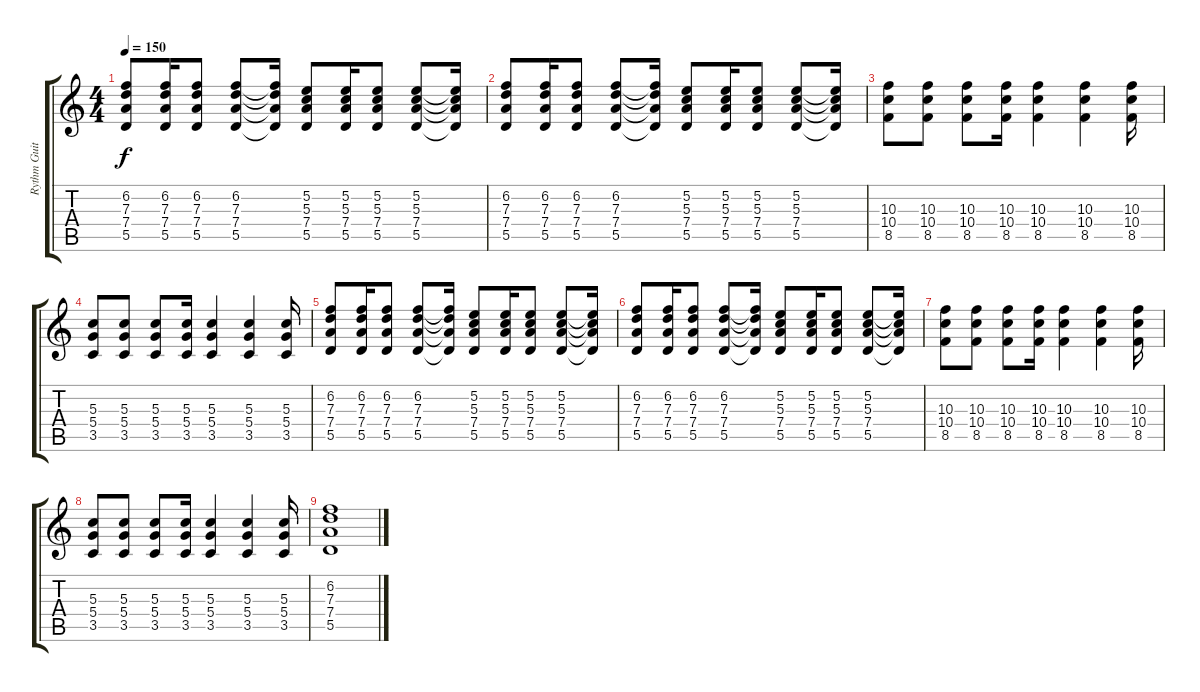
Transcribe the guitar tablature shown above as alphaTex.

\track ("Rythm Guitar" "Rythm Guit") {instrument overdrivenguitar}
\staff {score tabs}
\tuning (E4 B3 G3 D3 A2 E2) {hide}
\ts (4 4)
\tempo 150
\clef g2
\ks c
(6.2 7.3 7.4 5.5).8{dy f} (6.2 7.3 7.4 5.5).16 (6.2 7.3 7.4 5.5).8 (6.2 7.3 7.4 5.5).8 (6.2{t} 7.3{t} 7.4{t} 5.5{t}).16 (5.2 5.3 7.4 5.5).8 (5.2 5.3 7.4 5.5).16 (5.2 5.3 7.4 5.5).8 (5.2 5.3 7.4 5.5).8 (5.2{t} 5.3{t} 7.4{t} 5.5{t}).16 |
(6.2 7.3 7.4 5.5).8 (6.2 7.3 7.4 5.5).16 (6.2 7.3 7.4 5.5).8 (6.2 7.3 7.4 5.5).8 (6.2{t} 7.3{t} 7.4{t} 5.5{t}).16 (5.2 5.3 7.4 5.5).8 (5.2 5.3 7.4 5.5).16 (5.2 5.3 7.4 5.5).8 (5.2 5.3 7.4 5.5).8 (5.2{t} 5.3{t} 7.4{t} 5.5{t}).16 |
(10.3 10.4 8.5).8 (10.3 10.4 8.5).8 (10.3 10.4 8.5).8 (10.3 10.4 8.5).16 (10.3 10.4 8.5).4 (10.3 10.4 8.5).4 (10.3 10.4 8.5).16 |
(5.3 5.4 3.5).8 (5.3 5.4 3.5).8 (5.3 5.4 3.5).8 (5.3 5.4 3.5).16 (5.3 5.4 3.5).4 (5.3 5.4 3.5).4 (5.3 5.4 3.5).16 |
(6.2 7.3 7.4 5.5).8 (6.2 7.3 7.4 5.5).16 (6.2 7.3 7.4 5.5).8 (6.2 7.3 7.4 5.5).8 (6.2{t} 7.3{t} 7.4{t} 5.5{t}).16 (5.2 5.3 7.4 5.5).8 (5.2 5.3 7.4 5.5).16 (5.2 5.3 7.4 5.5).8 (5.2 5.3 7.4 5.5).8 (5.2{t} 5.3{t} 7.4{t} 5.5{t}).16 |
(6.2 7.3 7.4 5.5).8 (6.2 7.3 7.4 5.5).16 (6.2 7.3 7.4 5.5).8 (6.2 7.3 7.4 5.5).8 (6.2{t} 7.3{t} 7.4{t} 5.5{t}).16 (5.2 5.3 7.4 5.5).8 (5.2 5.3 7.4 5.5).16 (5.2 5.3 7.4 5.5).8 (5.2 5.3 7.4 5.5).8 (5.2{t} 5.3{t} 7.4{t} 5.5{t}).16 |
(10.3 10.4 8.5).8 (10.3 10.4 8.5).8 (10.3 10.4 8.5).8 (10.3 10.4 8.5).16 (10.3 10.4 8.5).4 (10.3 10.4 8.5).4 (10.3 10.4 8.5).16 |
(5.3 5.4 3.5).8 (5.3 5.4 3.5).8 (5.3 5.4 3.5).8 (5.3 5.4 3.5).16 (5.3 5.4 3.5).4 (5.3 5.4 3.5).4 (5.3 5.4 3.5).16 |
(6.2 7.3 7.4 5.5).1
